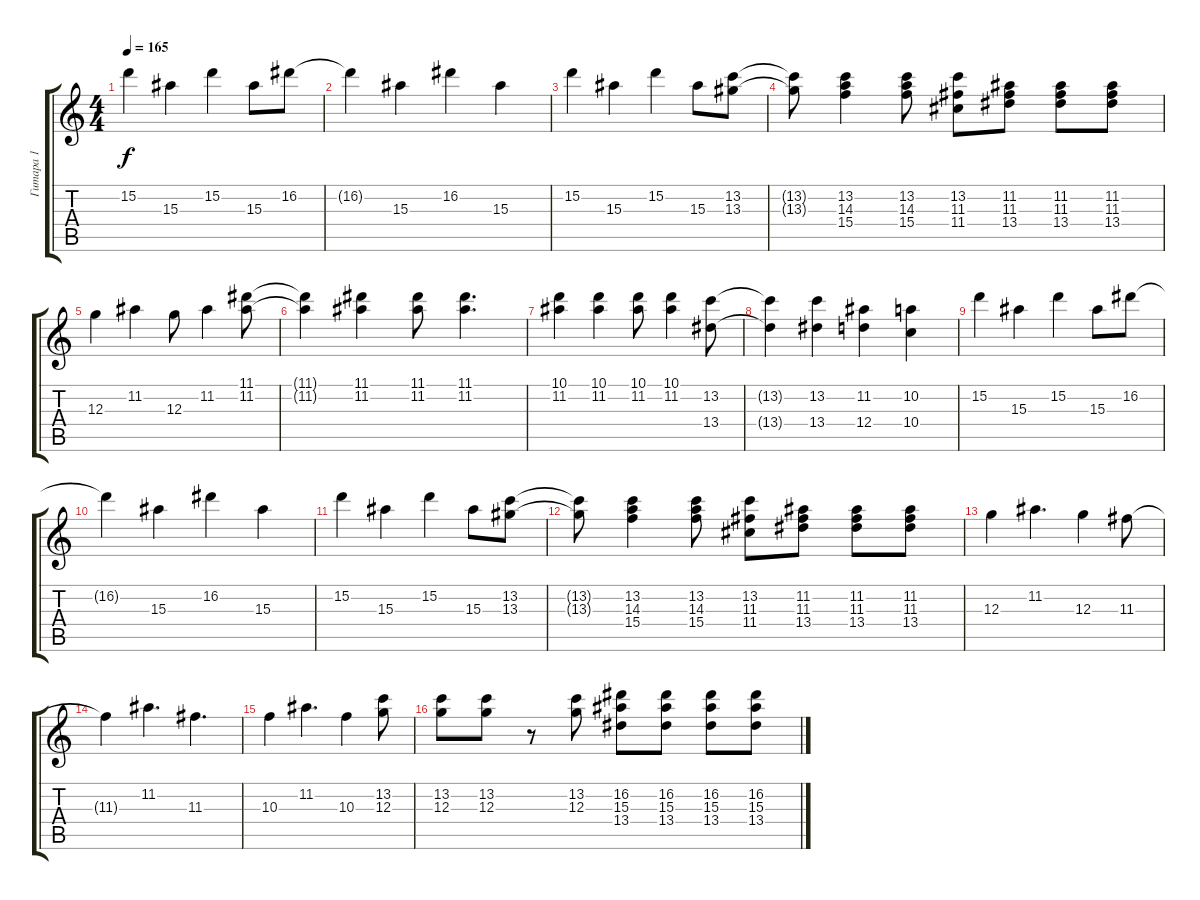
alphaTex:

\track ("Гитара 1" "Гитара 1") {instrument distortionguitar}
\staff {score tabs}
\tuning (E4 B3 G3 D3 A2 E2) {hide}
\ts (4 4)
\tempo 165
\clef g2
\ks c
15.2.4{dy f} 15.3.4 15.2.4 15.3.8 16.2.8 |
16.2{t}.4 15.3.4 16.2.4 15.3.4 |
15.2.4 15.3.4 15.2.4 15.3.8 (13.2 13.3).8 |
(13.2{t} 13.3{t}).8 (13.2 14.3 15.4).4 (13.2 14.3 15.4).8 (13.2 11.3 11.4).8 (11.2 11.3 13.4).8 (11.2 11.3 13.4).8 (11.2 11.3 13.4).8 |
12.3.4 11.2.4 12.3.8 11.2.4 (11.1 11.2).8 |
(11.1{t} 11.2{t}).4 (11.1 11.2).4 (11.1 11.2).8 (11.1 11.2).4{d} |
(10.1 11.2).4 (10.1 11.2).4 (10.1 11.2).8 (10.1 11.2).4 (13.2 13.4).8 |
(13.2{t} 13.4{t}).4 (13.2 13.4).4 (11.2 12.4).4 (10.2 10.4).4 |
15.2.4 15.3.4 15.2.4 15.3.8 16.2.8 |
16.2{t}.4 15.3.4 16.2.4 15.3.4 |
15.2.4 15.3.4 15.2.4 15.3.8 (13.2 13.3).8 |
(13.2{t} 13.3{t}).8 (13.2 14.3 15.4).4 (13.2 14.3 15.4).8 (13.2 11.3 11.4).8 (11.2 11.3 13.4).8 (11.2 11.3 13.4).8 (11.2 11.3 13.4).8 |
12.3.4 11.2.4{d} 12.3.4 11.3.8 |
11.3{t}.4 11.2.4{d} 11.3.4{d} |
10.3.4 11.2.4{d} 10.3.4 (13.2 12.3).8 |
(13.2 12.3).8 (13.2 12.3).8 r.8 (13.2 12.3).8 (16.2 15.3 13.4).8 (16.2 15.3 13.4).8 (16.2 15.3 13.4).8 (16.2 15.3 13.4).8
